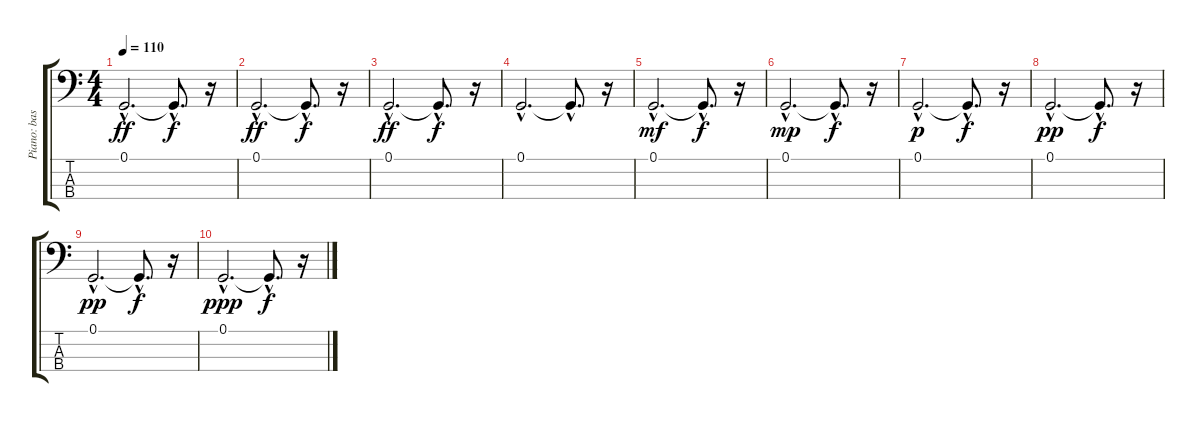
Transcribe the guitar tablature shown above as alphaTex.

\track ("Piano: bass" "Piano: bas") {instrument acousticgrandpiano}
\staff {score tabs}
\tuning (G2 D2 A1 E1) {hide}
\ts (4 4)
\tempo 110
\clef f4
\ks c
0.1{hac}.2{d dy ff} 0.1{hac t}.8{d dy f} r.16 |
0.1{hac}.2{d dy ff} 0.1{hac t}.8{d dy f} r.16 |
0.1{hac}.2{d dy ff} 0.1{hac t}.8{d dy f} r.16 |
0.1{hac}.2{d} 0.1{hac t}.8{d} r.16 |
0.1{hac}.2{d dy mf} 0.1{hac t}.8{d dy f} r.16 |
0.1{hac}.2{d dy mp} 0.1{hac t}.8{d dy f} r.16 |
0.1{hac}.2{d dy p} 0.1{hac t}.8{d dy f} r.16 |
0.1{hac}.2{d dy pp} 0.1{hac t}.8{d dy f} r.16 |
0.1{hac}.2{d dy pp} 0.1{hac t}.8{d dy f} r.16 |
0.1{hac}.2{d dy ppp} 0.1{hac t}.8{d dy f} r.16
